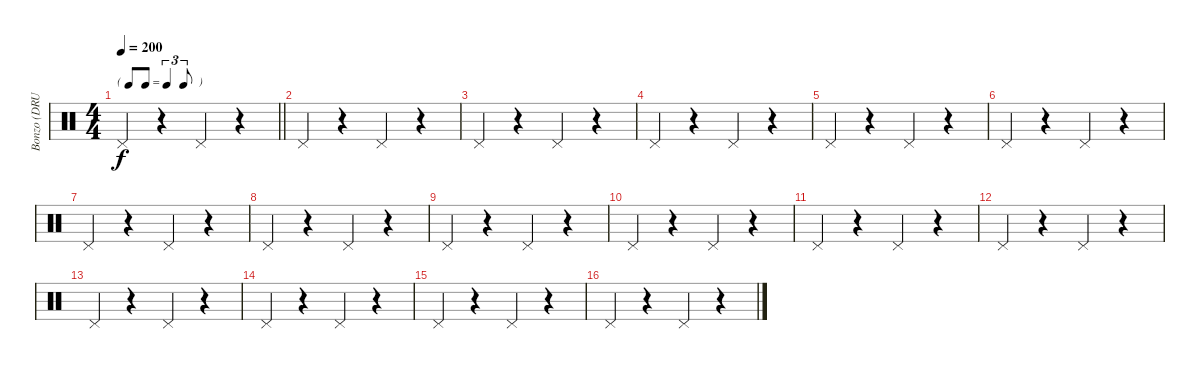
\track ("Bonzo (DRUMS)" "Bonzo (DRU") {instrument percussion}
\staff {score}
\articulation defaults
\ts (4 4)
\tf triplet8th
\tempo 200
\clef neutral
\barLineRight lightlight
\ks c "Pedal Hi-Hat (hit)".4{dy f}
r.4 "Pedal Hi-Hat (hit)".4 r.4 |
"Pedal Hi-Hat (hit)".4 r.4 "Pedal Hi-Hat (hit)".4 r.4 |
"Pedal Hi-Hat (hit)".4 r.4 "Pedal Hi-Hat (hit)".4 r.4 |
"Pedal Hi-Hat (hit)".4 r.4 "Pedal Hi-Hat (hit)".4 r.4 |
"Pedal Hi-Hat (hit)".4 r.4 "Pedal Hi-Hat (hit)".4 r.4 |
"Pedal Hi-Hat (hit)".4 r.4 "Pedal Hi-Hat (hit)".4 r.4 |
"Pedal Hi-Hat (hit)".4 r.4 "Pedal Hi-Hat (hit)".4 r.4 |
"Pedal Hi-Hat (hit)".4 r.4 "Pedal Hi-Hat (hit)".4 r.4 |
"Pedal Hi-Hat (hit)".4 r.4 "Pedal Hi-Hat (hit)".4 r.4 |
"Pedal Hi-Hat (hit)".4 r.4 "Pedal Hi-Hat (hit)".4 r.4 |
"Pedal Hi-Hat (hit)".4 r.4 "Pedal Hi-Hat (hit)".4 r.4 |
"Pedal Hi-Hat (hit)".4 r.4 "Pedal Hi-Hat (hit)".4 r.4 |
"Pedal Hi-Hat (hit)".4 r.4 "Pedal Hi-Hat (hit)".4 r.4 |
"Pedal Hi-Hat (hit)".4 r.4 "Pedal Hi-Hat (hit)".4 r.4 |
"Pedal Hi-Hat (hit)".4 r.4 "Pedal Hi-Hat (hit)".4 r.4 |
"Pedal Hi-Hat (hit)".4 r.4 "Pedal Hi-Hat (hit)".4 r.4
